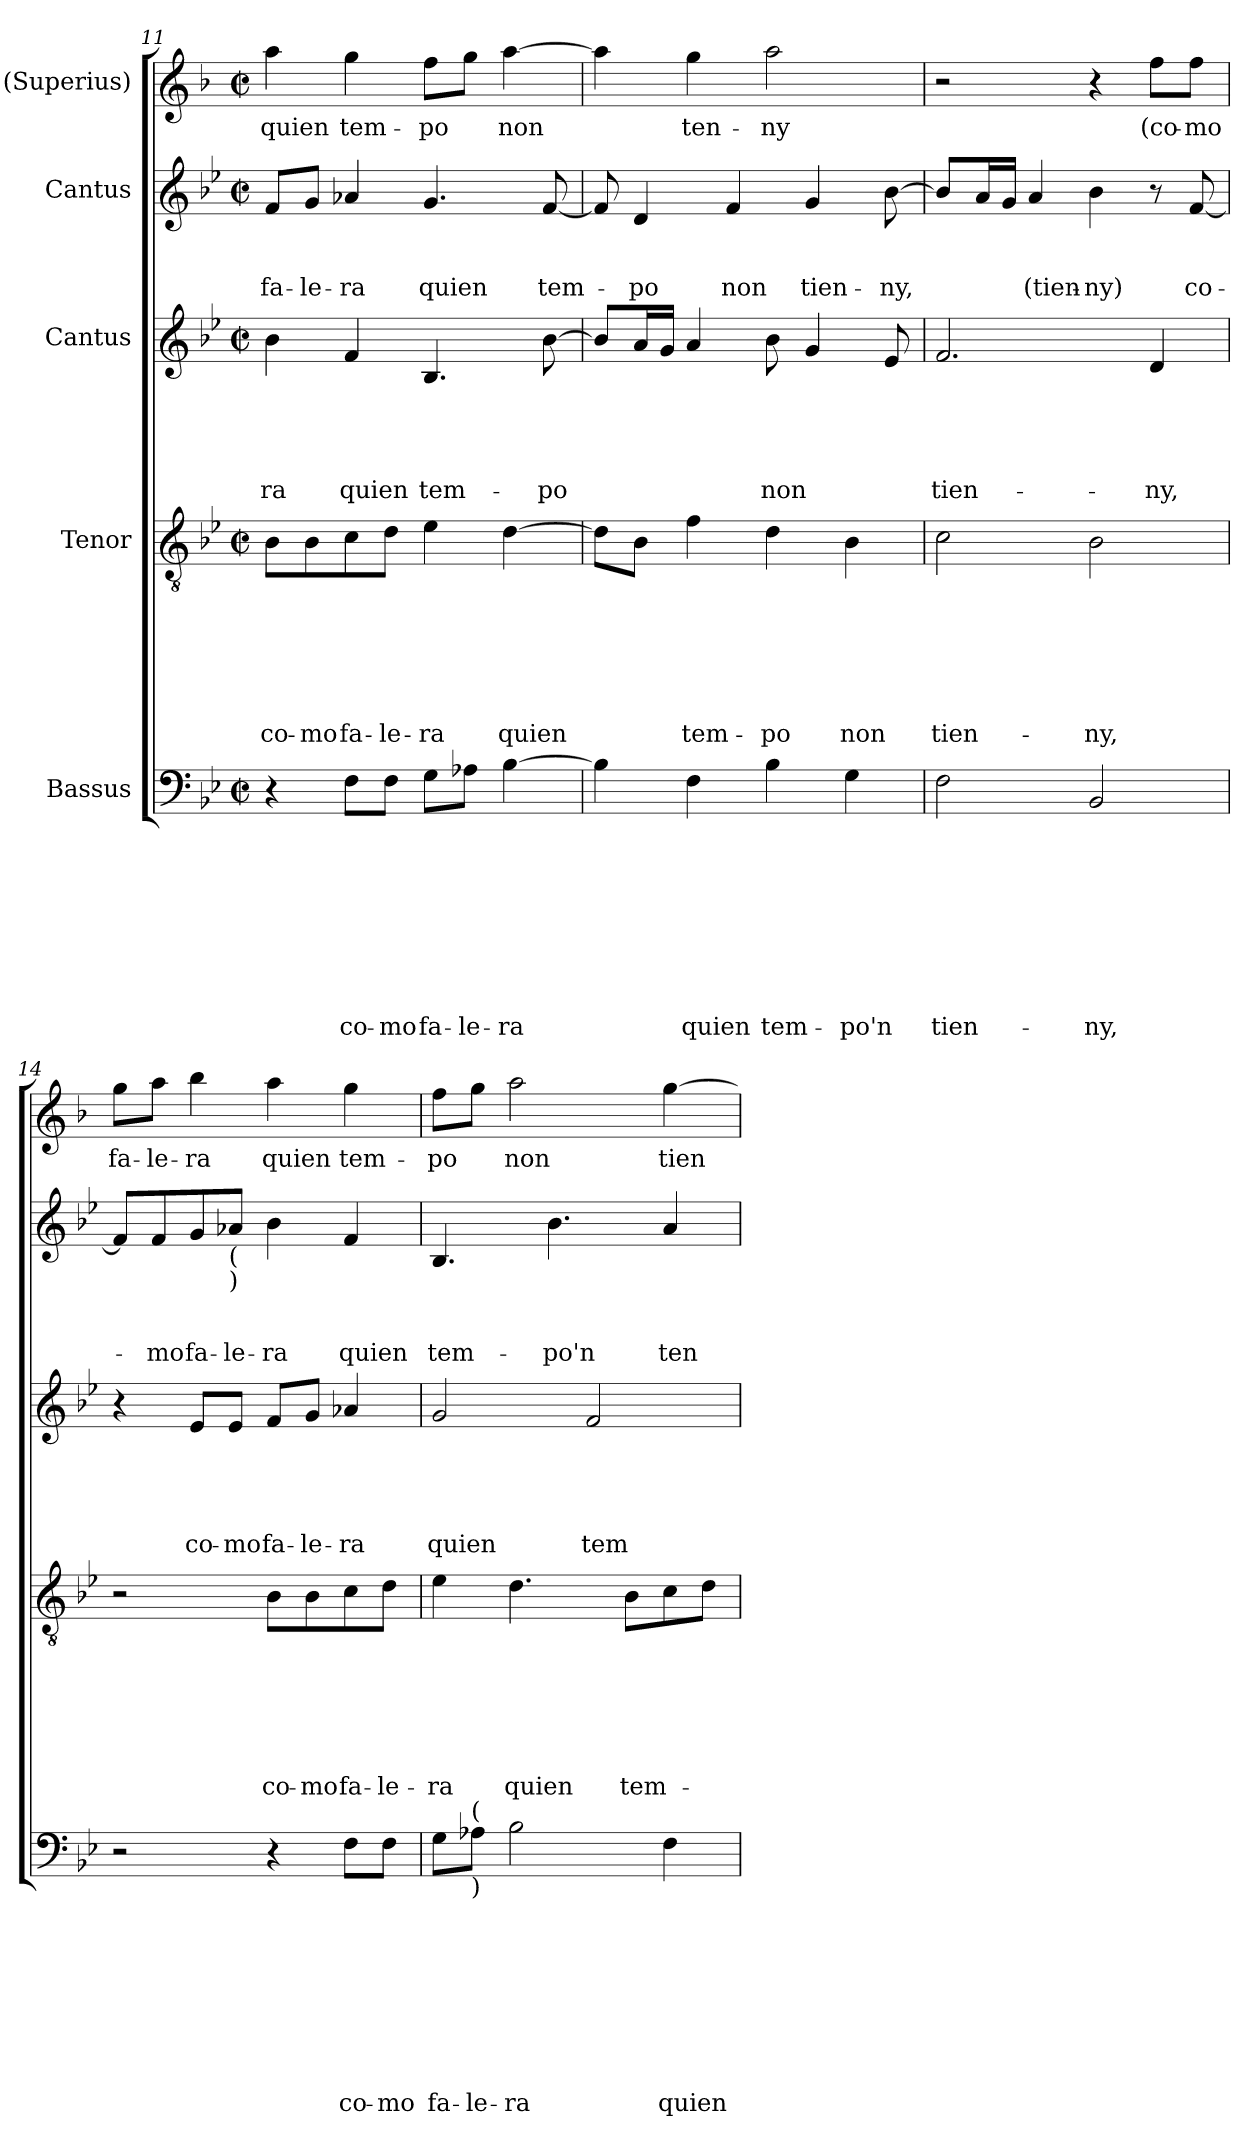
**kern	**text	**text	**text	**text	**text	**text	**text	**text	**text	**kern	**text	**text	**text	**text	**text	**text	**text	**kern	**text	**text	**text	**text	**text	**kern	**text	**text	**text	**kern	**text
*part5	*part5	*part5	*part5	*part5	*part5	*part5	*part5	*part5	*part5	*part4	*part4	*part4	*part4	*part4	*part4	*part4	*part4	*part3	*part3	*part3	*part3	*part3	*part3	*part2	*part2	*part2	*part2	*part1	*part1
*staff5	*staff5	*staff5	*staff5	*staff5	*staff5	*staff5	*staff5	*staff5	*staff5	*staff4	*staff4	*staff4	*staff4	*staff4	*staff4	*staff4	*staff4	*staff3	*staff3	*staff3	*staff3	*staff3	*staff3	*staff2	*staff2	*staff2	*staff2	*staff1	*staff1
*I"Bassus	*	*	*	*	*	*	*	*	*	*I"Tenor	*	*	*	*	*	*	*	*I"Cantus	*	*	*	*	*	*I"Cantus	*	*	*	*I"(Superius)	*
*clefF4	*	*	*	*	*	*	*	*	*	*clefGv2	*	*	*	*	*	*	*	*clefG2	*	*	*	*	*	*clefG2	*	*	*	*clefG2	*
*	*	*	*	*	*	*	*	*	*	*	*	*	*	*	*	*	*	*	*	*	*	*	*	*	*	*	*	*ITrd4c7	*
*k[b-e-]	*	*	*	*	*	*	*	*	*	*k[b-e-]	*	*	*	*	*	*	*	*k[b-e-]	*	*	*	*	*	*k[b-e-]	*	*	*	*k[b-e-]	*
*B-:	*	*	*	*	*	*	*	*	*	*B-:	*	*	*	*	*	*	*	*B-:	*	*	*	*	*	*B-:	*	*	*	*B-:	*
*M2/2	*	*	*	*	*	*	*	*	*	*M2/2	*	*	*	*	*	*	*	*M2/2	*	*	*	*	*	*M2/2	*	*	*	*M2/2	*
*met(c|)	*	*	*	*	*	*	*	*	*	*met(c|)	*	*	*	*	*	*	*	*met(c|)	*	*	*	*	*	*met(c|)	*	*	*	*met(c|)	*
=11	=11	=11	=11	=11	=11	=11	=11	=11	=11	=11	=11	=11	=11	=11	=11	=11	=11	=11	=11	=11	=11	=11	=11	=11	=11	=11	=11	=11	=11
4r	.	.	.	.	.	.	.	.	.	8B-\L	.	.	.	.	.	.	co-	4b-\	.	.	.	.	-ra	8f/L	.	.	fa-	4dd\	quien
.	.	.	.	.	.	.	.	.	.	8B-\	.	.	.	.	.	.	-mo	.	.	.	.	.	.	8g/J	.	.	-le-	.	.
8F\L	.	.	.	.	.	.	.	.	co-	8c\	.	.	.	.	.	.	fa-	4f/	.	.	.	.	quien	4a-X/	.	.	-ra	4cc\	tem-
8F\J	.	.	.	.	.	.	.	.	-mo	8d\J	.	.	.	.	.	.	-le-	.	.	.	.	.	.	.	.	.	.	.	.
8G\L	.	.	.	.	.	.	.	.	fa-	4e-\	.	.	.	.	.	.	-ra	4.B-/	.	.	.	.	tem-	4.g/	.	.	quien	8b-\L	-po
8A-X\J	.	.	.	.	.	.	.	.	-le-	.	.	.	.	.	.	.	.	.	.	.	.	.	.	.	.	.	.	8cc\J	.
[4B-\	.	.	.	.	.	.	.	.	-ra	[4d\	.	.	.	.	.	.	quien	.	.	.	.	.	.	.	.	.	.	[4dd\	non
.	.	.	.	.	.	.	.	.	.	.	.	.	.	.	.	.	.	[8b-\	.	.	.	.	-po	[8f/	.	.	tem-	.	.
=12	=12	=12	=12	=12	=12	=12	=12	=12	=12	=12	=12	=12	=12	=12	=12	=12	=12	=12	=12	=12	=12	=12	=12	=12	=12	=12	=12	=12	=12
4B-\]	.	.	.	.	.	.	.	.	.	8d\L]	.	.	.	.	.	.	.	8b-/L]	.	.	.	.	.	8f/]	.	.	.	4dd\]	.
.	.	.	.	.	.	.	.	.	.	8B-\J	.	.	.	.	.	.	.	16a/L	.	.	.	.	.	4d/	.	.	-po	.	.
.	.	.	.	.	.	.	.	.	.	.	.	.	.	.	.	.	.	16g/JJ	.	.	.	.	.	.	.	.	.	.	.
4F\	.	.	.	.	.	.	.	.	quien	4f\	.	.	.	.	.	.	tem-	4a/	.	.	.	.	.	.	.	.	.	4cc\	ten-
.	.	.	.	.	.	.	.	.	.	.	.	.	.	.	.	.	.	.	.	.	.	.	.	4f/	.	.	non	.	.
4B-\	.	.	.	.	.	.	.	.	tem-	4d\	.	.	.	.	.	.	-po	8b-\	.	.	.	.	non	.	.	.	.	2dd\	-ny
.	.	.	.	.	.	.	.	.	.	.	.	.	.	.	.	.	.	4g/	.	.	.	.	.	4g/	.	.	tien-	.	.
4G\	.	.	.	.	.	.	.	.	-po'n	4B-\	.	.	.	.	.	.	non	.	.	.	.	.	.	.	.	.	.	.	.
.	.	.	.	.	.	.	.	.	.	.	.	.	.	.	.	.	.	8e-/	.	.	.	.	.	[8b-\	.	.	-ny,	.	.
!!LO:PB:g=z
=13	=13	=13	=13	=13	=13	=13	=13	=13	=13	=13	=13	=13	=13	=13	=13	=13	=13	=13	=13	=13	=13	=13	=13	=13	=13	=13	=13	=13	=13
2F\	.	.	.	.	.	.	.	.	tien-	2c\	.	.	.	.	.	.	tien-	2.f/	.	.	.	.	tien-	8b-/L]	.	.	.	2r	.
.	.	.	.	.	.	.	.	.	.	.	.	.	.	.	.	.	.	.	.	.	.	.	.	16a/L	.	.	.	.	.
.	.	.	.	.	.	.	.	.	.	.	.	.	.	.	.	.	.	.	.	.	.	.	.	16g/JJ	.	.	.	.	.
.	.	.	.	.	.	.	.	.	.	.	.	.	.	.	.	.	.	.	.	.	.	.	.	4a/	.	.	(tien-	.	.
2BB-/	.	.	.	.	.	.	.	.	-ny,	2B-\	.	.	.	.	.	.	-ny,	.	.	.	.	.	.	4b-\	.	.	-ny)	4r	.
.	.	.	.	.	.	.	.	.	.	.	.	.	.	.	.	.	.	4d/	.	.	.	.	-ny,	8r	.	.	.	8b-\L	(co-
.	.	.	.	.	.	.	.	.	.	.	.	.	.	.	.	.	.	.	.	.	.	.	.	[8f/	.	.	co-	8b-\J	-mo
=14	=14	=14	=14	=14	=14	=14	=14	=14	=14	=14	=14	=14	=14	=14	=14	=14	=14	=14	=14	=14	=14	=14	=14	=14	=14	=14	=14	=14	=14
2r	.	.	.	.	.	.	.	.	.	2r	.	.	.	.	.	.	.	4r	.	.	.	.	.	8f/L]	.	.	.	8cc\L	fa-
.	.	.	.	.	.	.	.	.	.	.	.	.	.	.	.	.	.	.	.	.	.	.	.	8f/	.	.	-mo	8dd\J	-le-
.	.	.	.	.	.	.	.	.	.	.	.	.	.	.	.	.	.	8e-/L	.	.	.	.	co-	8g/	.	.	fa-	4ee-\	-ra
!	!	!	!	!	!	!	!	!	!	!	!	!	!	!	!	!	!	!	!	!	!	!	!	!LO:TX:b:t=(	!	!	!	!	!
!	!	!	!	!	!	!	!	!	!	!	!	!	!	!	!	!	!	!	!	!	!	!	!	!LO:TX:b:t=)	!	!	!	!	!
.	.	.	.	.	.	.	.	.	.	.	.	.	.	.	.	.	.	8e-/J	.	.	.	.	-mo	8a-X/J	.	.	-le-	.	.
4r	.	.	.	.	.	.	.	.	.	8B-\L	.	.	.	.	.	.	co-	8f/L	.	.	.	.	fa-	4b-\	.	.	-ra	4dd\	quien
.	.	.	.	.	.	.	.	.	.	8B-\	.	.	.	.	.	.	-mo	8g/J	.	.	.	.	-le-	.	.	.	.	.	.
8F\L	.	.	.	.	.	.	.	.	co-	8c\	.	.	.	.	.	.	fa-	4a-X/	.	.	.	.	-ra	4f/	.	.	quien	4cc\	tem-
8F\J	.	.	.	.	.	.	.	.	-mo	8d\J	.	.	.	.	.	.	-le-	.	.	.	.	.	.	.	.	.	.	.	.
=15	=15	=15	=15	=15	=15	=15	=15	=15	=15	=15	=15	=15	=15	=15	=15	=15	=15	=15	=15	=15	=15	=15	=15	=15	=15	=15	=15	=15	=15
8G\L	.	.	.	.	.	.	.	.	fa-	4e-\	.	.	.	.	.	.	-ra	2g/	.	.	.	.	quien	4.B-/	.	.	tem-	8b-\L	-po
!LO:TX:a:t=(	!	!	!	!	!	!	!	!	!	!	!	!	!	!	!	!	!	!	!	!	!	!	!	!	!	!	!	!	!
!LO:TX:b:t=)	!	!	!	!	!	!	!	!	!	!	!	!	!	!	!	!	!	!	!	!	!	!	!	!	!	!	!	!	!
8A-X\J	.	.	.	.	.	.	.	.	-le-	.	.	.	.	.	.	.	.	.	.	.	.	.	.	.	.	.	.	8cc\J	.
2B-\	.	.	.	.	.	.	.	.	-ra	4.d\	.	.	.	.	.	.	quien	.	.	.	.	.	.	.	.	.	.	2dd\	non
.	.	.	.	.	.	.	.	.	.	.	.	.	.	.	.	.	.	.	.	.	.	.	.	4.b-\	.	.	-po'n	.	.
.	.	.	.	.	.	.	.	.	.	.	.	.	.	.	.	.	.	2f/	.	.	.	.	tem-	.	.	.	.	.	.
.	.	.	.	.	.	.	.	.	.	8B-\L	.	.	.	.	.	.	tem-	.	.	.	.	.	.	.	.	.	.	.	.
4F\	.	.	.	.	.	.	.	.	quien	8c\	.	.	.	.	.	.	.	.	.	.	.	.	.	4a/	.	.	ten-	[4cc\	tien-
.	.	.	.	.	.	.	.	.	.	8d\J	.	.	.	.	.	.	.	.	.	.	.	.	.	.	.	.	.	.	.
=	=	=	=	=	=	=	=	=	=	=	=	=	=	=	=	=	=	=	=	=	=	=	=	=	=	=	=	=	=
*-	*-	*-	*-	*-	*-	*-	*-	*-	*-	*-	*-	*-	*-	*-	*-	*-	*-	*-	*-	*-	*-	*-	*-	*-	*-	*-	*-	*-	*-
